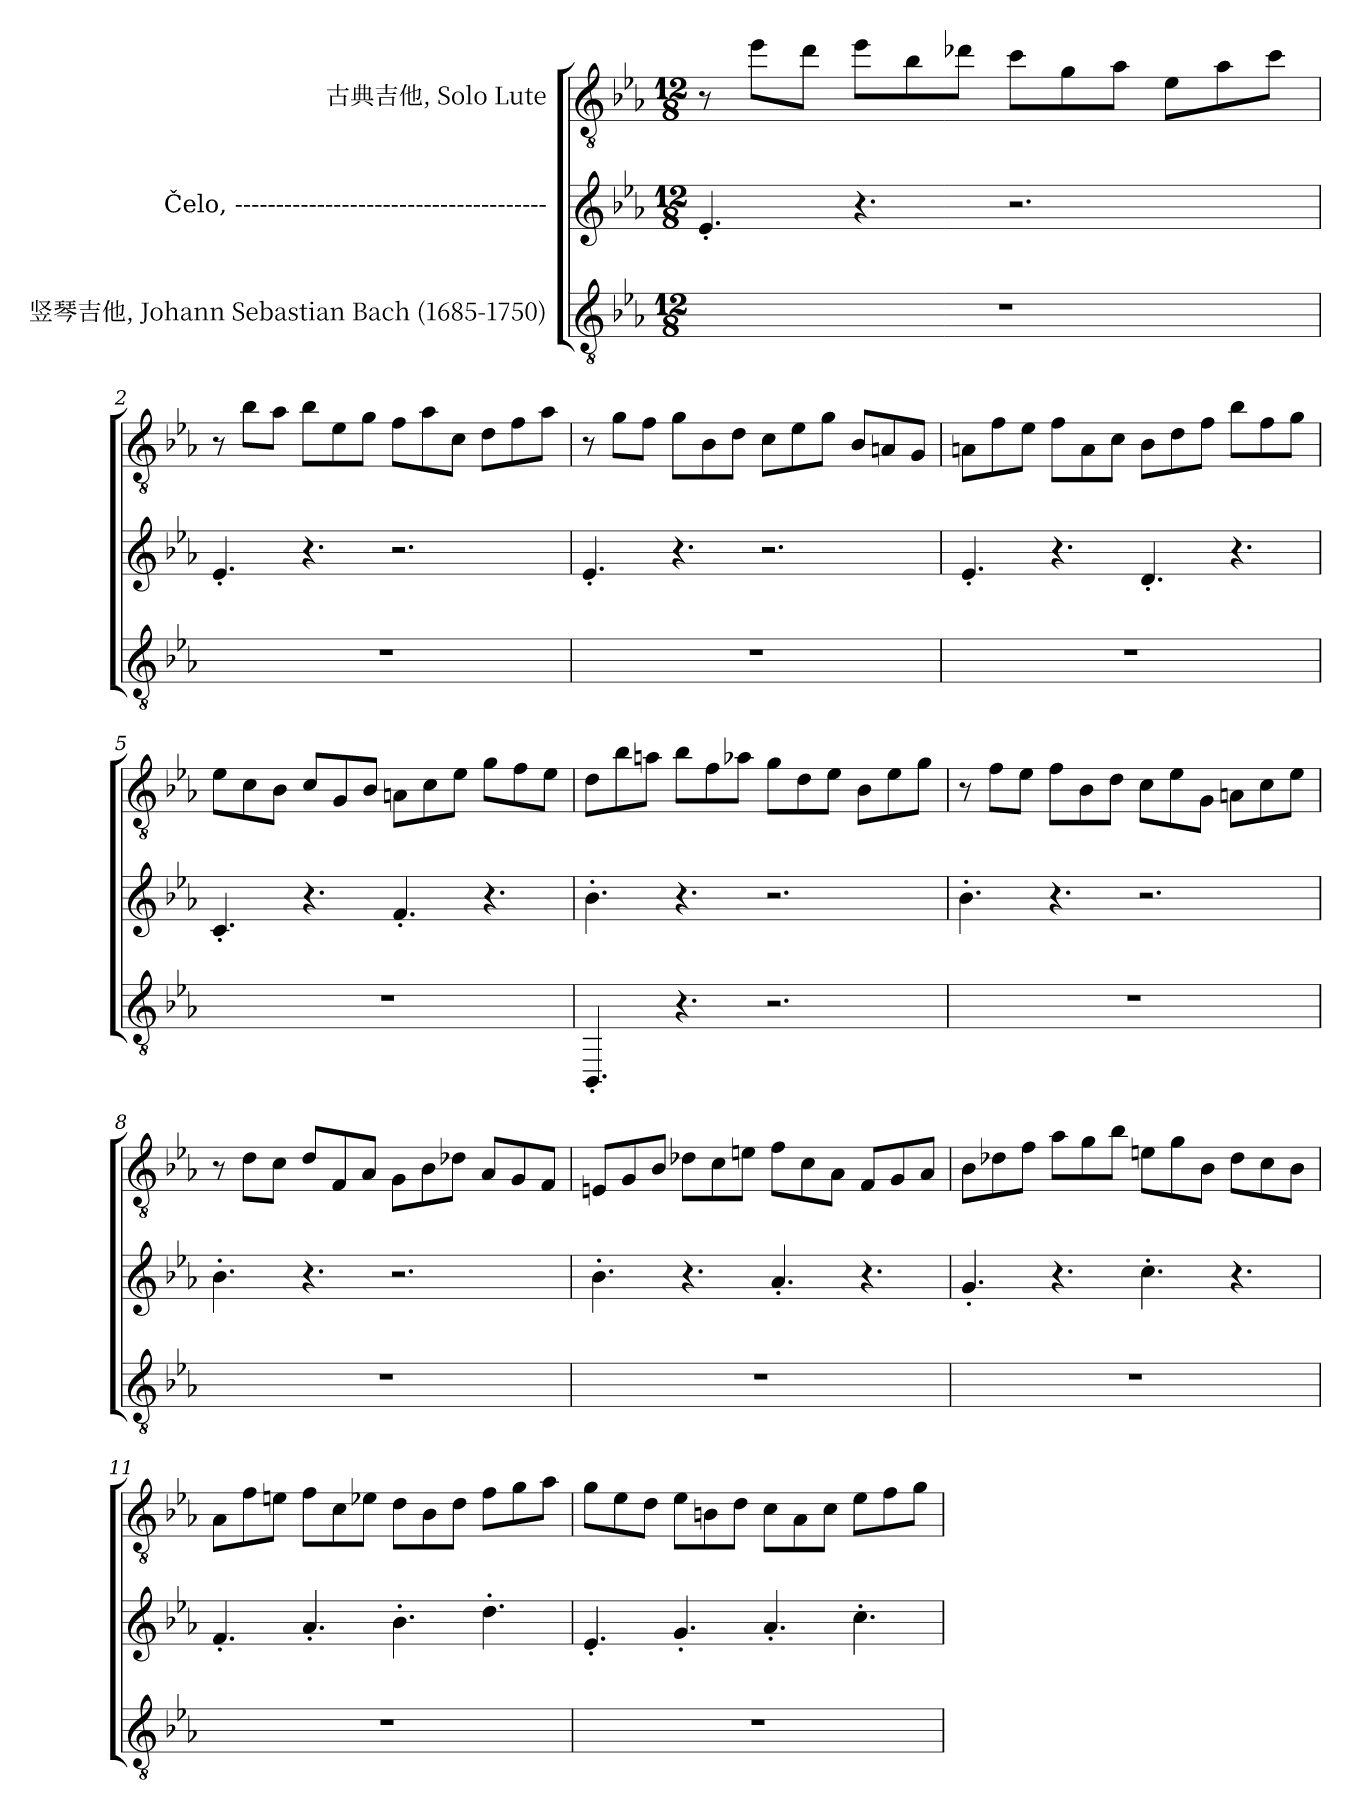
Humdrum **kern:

**kern	**kern	**kern
*part3	*part2	*part1
*staff3	*staff2	*staff1
*I"竖琴吉他, Johann Sebastian Bach   (1685-1750)	*I"Čelo, --------------------------------------	*I"古典吉他, Solo Lute
*clefGv2	*clefG2	*clefGv2
*	*ITrd14c24	*
*k[b-e-a-]	*k[b-e-a-]	*k[b-e-a-]
*M12/8	*M12/8	*M12/8
*MM110	*MM110	*MM110
=1	=1	=1
1.r	4.EE-'/	8r
.	.	8ee-\L
.	.	8dd\J
.	4.r	8ee-\L
.	.	8b-\
.	.	8dd-X\J
.	2.r	8cc\L
.	.	8g\
.	.	8a-\J
.	.	8e-\L
.	.	8a-\
.	.	8cc\J
!!LO:LB:g=z
=2	=2	=2
1.r	4.EE-'/	8r
.	.	8b-\L
.	.	8a-\J
.	4.r	8b-\L
.	.	8e-\
.	.	8g\J
.	2.r	8f\L
.	.	8a-\
.	.	8c\J
.	.	8d\L
.	.	8f\
.	.	8a-\J
=3	=3	=3
1.r	4.EE-'/	8r
.	.	8g\L
.	.	8f\J
.	4.r	8g\L
.	.	8B-\
.	.	8d\J
.	2.r	8c\L
.	.	8e-\
.	.	8g\J
.	.	8B-/L
.	.	8An/
.	.	8G/J
=4	=4	=4
1.r	4.EE-'/	8An\L
.	.	8f\
.	.	8e-\J
.	4.r	8f\L
.	.	8A\
.	.	8c\J
.	4.DD'/	8B-\L
.	.	8d\
.	.	8f\J
.	4.r	8b-\L
.	.	8f\
.	.	8g\J
!!LO:LB:g=z
=5	=5	=5
1.r	4.CC'/	8e-\L
.	.	8c\
.	.	8B-\J
.	4.r	8c/L
.	.	8G/
.	.	8B-/J
.	4.FF'/	8An\L
.	.	8c\
.	.	8e-\J
.	4.r	8g\L
.	.	8f\
.	.	8e-\J
=6	=6	=6
4.BBB-'/	4.BB-'\	8d\L
.	.	8b-\
.	.	8an\J
4.r	4.r	8b-\L
.	.	8f\
.	.	8a-X\J
2.r	2.r	8g\L
.	.	8d\
.	.	8e-\J
.	.	8B-\L
.	.	8e-\
.	.	8g\J
=7	=7	=7
1.r	4.BB-'\	8r
.	.	8f\L
.	.	8e-\J
.	4.r	8f\L
.	.	8B-\
.	.	8d\J
.	2.r	8c\L
.	.	8e-\
.	.	8G\J
.	.	8An\L
.	.	8c\
.	.	8e-\J
!!LO:LB:g=z
=8	=8	=8
1.r	4.BB-'\	8r
.	.	8d\L
.	.	8c\J
.	4.r	8d/L
.	.	8F/
.	.	8A-/J
.	2.r	8G\L
.	.	8B-\
.	.	8d-X\J
.	.	8A-/L
.	.	8G/
.	.	8F/J
=9	=9	=9
1.r	4.BB-'\	8En/L
.	.	8G/
.	.	8B-/J
.	4.r	8d-X\L
.	.	8c\
.	.	8en\J
.	4.AA-'/	8f\L
.	.	8c\
.	.	8A-\J
.	4.r	8F/L
.	.	8G/
.	.	8A-/J
=10	=10	=10
1.r	4.GG'/	8B-\L
.	.	8d-X\
.	.	8f\J
.	4.r	8a-\L
.	.	8g\
.	.	8b-\J
.	4.C'\	8en\L
.	.	8g\
.	.	8B-\J
.	4.r	8d-\L
.	.	8c\
.	.	8B-\J
!!LO:PB:g=z
=11	=11	=11
1.r	4.FF'/	8A-\L
.	.	8f\
.	.	8en\J
.	4.AA-'/	8f\L
.	.	8c\
.	.	8e-X\J
.	4.BB-'\	8d\L
.	.	8B-\
.	.	8d\J
.	4.D'\	8f\L
.	.	8g\
.	.	8a-\J
=12	=12	=12
1.r	4.EE-'/	8g\L
.	.	8e-\
.	.	8d\J
.	4.GG'/	8e-\L
.	.	8Bn\
.	.	8d\J
.	4.AA-'/	8c\L
.	.	8A-\
.	.	8c\J
.	4.C'\	8e-\L
.	.	8f\
.	.	8g\J
=	=	=
*-	*-	*-
